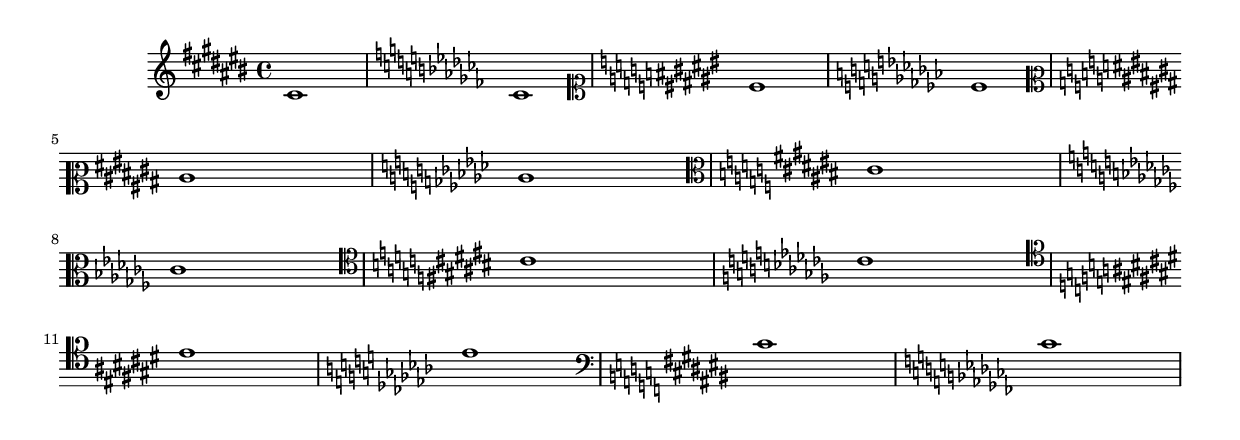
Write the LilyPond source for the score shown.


\version "2.14.0"
\header { texidoc = "Each clef has its own accidental placing
rules. "}

#(set-global-staff-size 16)


\relative cis' {

				% \clef french % same as octaviated bass
  \clef violin
  \key cis \major cis1  \key ces \major ces
  \clef soprano
  \key cis \major cis \key ces \major ces \break
  \clef mezzosoprano
  \key cis \major cis \key ces \major ces
  \clef alto
  \key cis \major cis \break \key ces \major ces 
  \clef tenor
  \key cis \major cis \key ces \major ces \break
  \clef baritone
  \key cis \major cis \key ces \major ces
  \clef bass
  \key cis \major cis \key ces \major  ces
}



